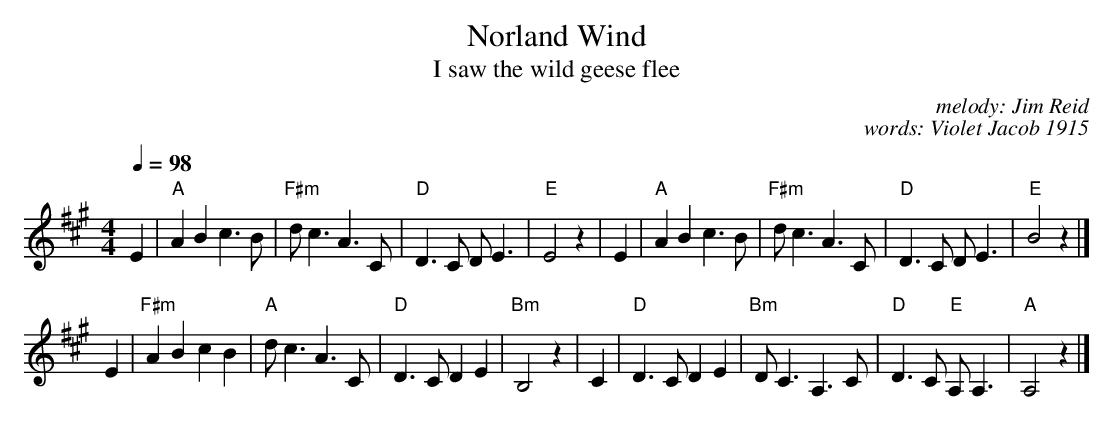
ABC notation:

X:1
T: Norland Wind
T: I saw the wild geese flee
C: melody: Jim Reid
C: words: Violet Jacob 1915
M: 4/4
L: 1/4
Q: 1/4=98
K: A
E | "A"AB  c>B | "F#m"d<c A>C | "D"D>C    D<E  | "E"E2  z |\
E | "A"AB  c>B | "F#m"d<c A>C | "D"D>C    D<E  | "E"B2  z |]
E | "F#m"AB cB |   "A"d<c A>C | "D"D>C    DE   |"Bm"B,2 z |\
C | "D"D>C  DE | "Bm"D<C A,>C | "D"D>C "E"A,<A,| "A"A,2 z |]
